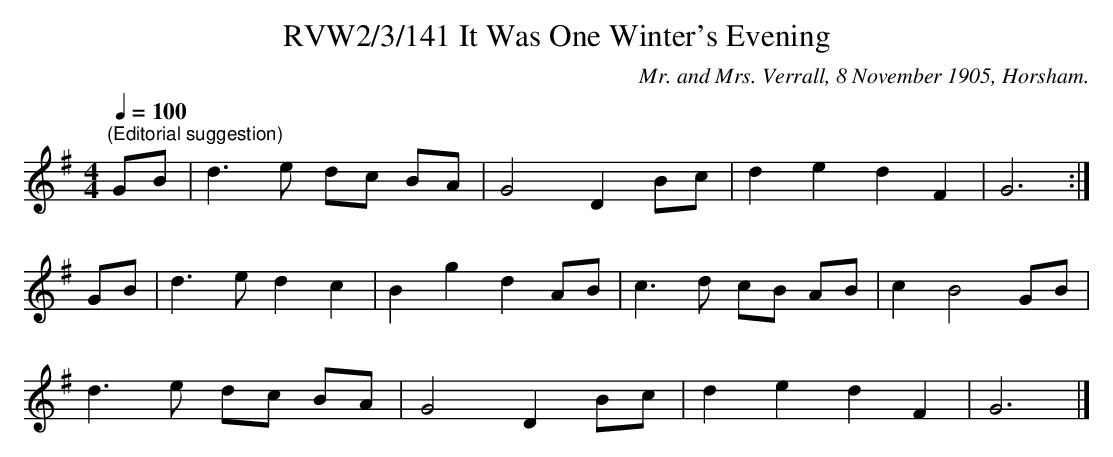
X:1
T:RVW2/3/141 It Was One Winter's Evening
C:Mr. and Mrs. Verrall, 8 November 1905, Horsham.
L:1/8
Q:1/4=100
M:4/4
K:G
"^(Editorial suggestion)" GB | d3 e dc BA | G4 D2 Bc | d2 e2 d2 F2 | G6 :|$ GB | d3 e d2 c2 |
B2 g2 d2 AB | c3 d cB AB | c2 B4 GB |$ d3 e dc BA | G4 D2 Bc | d2 e2 d2 F2 | G6 |]
